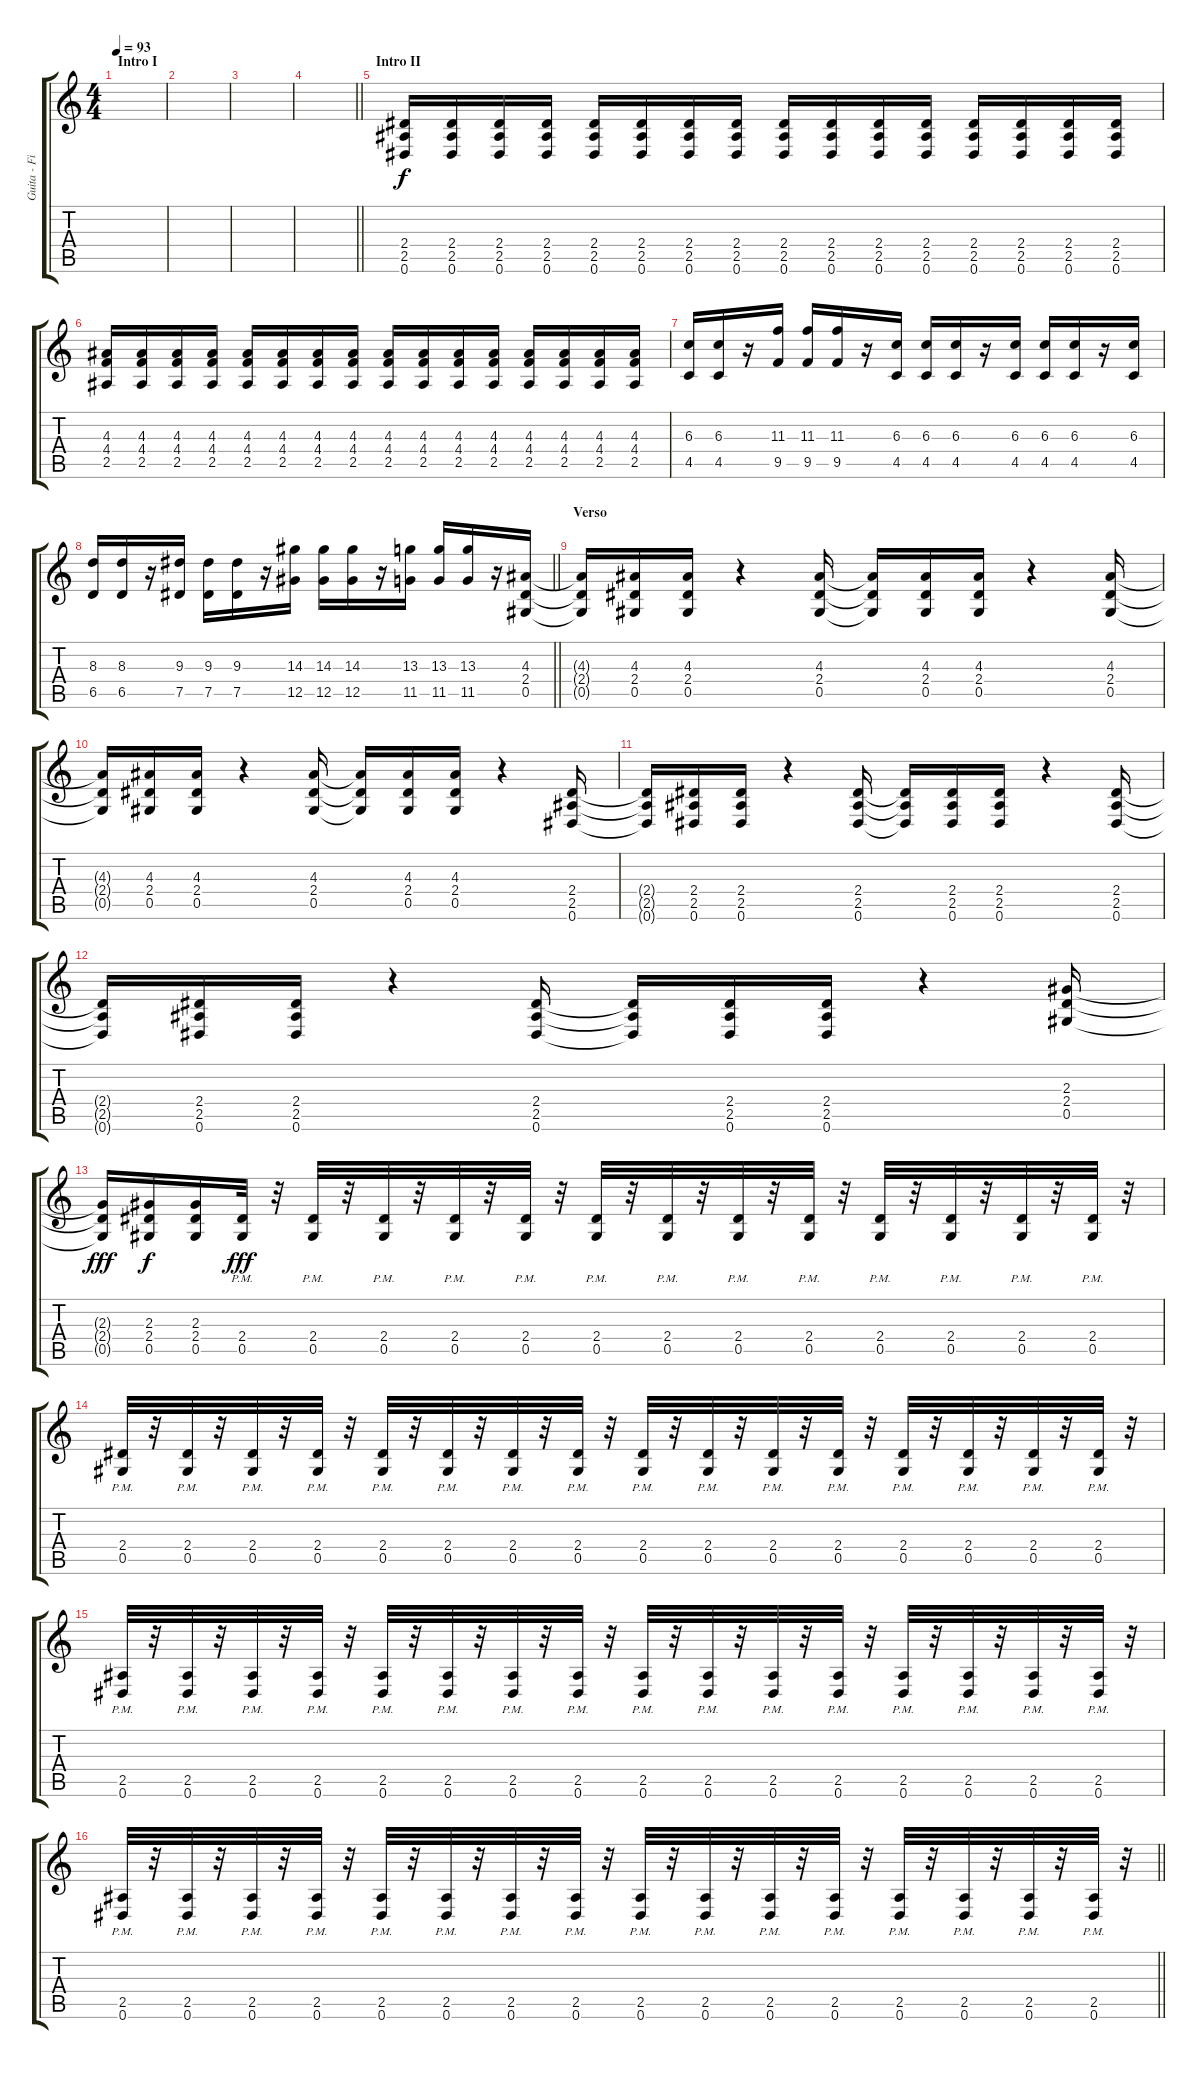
\track ("Guita - Fi" "Guita - Fi") {instrument overdrivenguitar}
\staff {score tabs}
\tuning (Eb4 Bb3 Gb3 Db3 Ab2 Eb2) {hide}
\ts (4 4)
\section ("" "Intro I")
\tempo 93
\clef g2
\ks c
|
|
|
\barLineRight lightlight
|
\section ("" "Intro II")
(2.4 2.5 0.6).16 (2.4 2.5 0.6).16 (2.4 2.5 0.6).16 (2.4 2.5 0.6).16 (2.4 2.5 0.6).16 (2.4 2.5 0.6).16 (2.4 2.5 0.6).16 (2.4 2.5 0.6).16 (2.4 2.5 0.6).16 (2.4 2.5 0.6).16 (2.4 2.5 0.6).16 (2.4 2.5 0.6).16 (2.4 2.5 0.6).16 (2.4 2.5 0.6).16 (2.4 2.5 0.6).16 (2.4 2.5 0.6).16 |
(4.3 4.4 2.5).16 (4.3 4.4 2.5).16 (4.3 4.4 2.5).16 (4.3 4.4 2.5).16 (4.3 4.4 2.5).16 (4.3 4.4 2.5).16 (4.3 4.4 2.5).16 (4.3 4.4 2.5).16 (4.3 4.4 2.5).16 (4.3 4.4 2.5).16 (4.3 4.4 2.5).16 (4.3 4.4 2.5).16 (4.3 4.4 2.5).16 (4.3 4.4 2.5).16 (4.3 4.4 2.5).16 (4.3 4.4 2.5).16 |
(6.3 4.5).16 (6.3 4.5).16 r.16 (11.3 9.5).16 (11.3 9.5).16 (11.3 9.5).16 r.16 (6.3 4.5).16 (6.3 4.5).16 (6.3 4.5).16 r.16 (6.3 4.5).16 (6.3 4.5).16 (6.3 4.5).16 r.16 (6.3 4.5).16 |
\barLineRight lightlight
(8.3 6.5).16 (8.3 6.5).16 r.16 (9.3 7.5).16 (9.3 7.5).16 (9.3 7.5).16 r.16 (14.3 12.5).16 (14.3 12.5).16 (14.3 12.5).16 r.16 (13.3 11.5).16 (13.3 11.5).16 (13.3 11.5).16 r.16 (4.3 2.4 0.5).16 |
\section ("" "Verso")
(4.3{t} 2.4{t} 0.5{t}).16 (4.3 2.4 0.5).16 (4.3 2.4 0.5).16 r.4 (4.3 2.4 0.5).16 (4.3{t} 2.4{t} 0.5{t}).16 (4.3 2.4 0.5).16 (4.3 2.4 0.5).16 r.4 (4.3 2.4 0.5).16 |
(4.3{t} 2.4{t} 0.5{t}).16 (4.3 2.4 0.5).16 (4.3 2.4 0.5).16 r.4 (4.3 2.4 0.5).16 (4.3{t} 2.4{t} 0.5{t}).16 (4.3 2.4 0.5).16 (4.3 2.4 0.5).16 r.4 (2.4 2.5 0.6).16 |
(2.4{t} 2.5{t} 0.6{t}).16 (2.4 2.5 0.6).16 (2.4 2.5 0.6).16 r.4 (2.4 2.5 0.6).16 (2.4{t} 2.5{t} 0.6{t}).16 (2.4 2.5 0.6).16 (2.4 2.5 0.6).16 r.4 (2.4 2.5 0.6).16 |
(2.4{t} 2.5{t} 0.6{t}).16 (2.4 2.5 0.6).16 (2.4 2.5 0.6).16 r.4 (2.4 2.5 0.6).16 (2.4{t} 2.5{t} 0.6{t}).16 (2.4 2.5 0.6).16 (2.4 2.5 0.6).16 r.4 (2.3 2.4 0.5).16 |
(2.3{t} 2.4{t} 0.5{t}).16{dy fff} (2.3 2.4 0.5).16{dy f} (2.3 2.4 0.5).16 (2.4{pm} 0.5{pm}).32{dy fff} r.32 (2.4{pm} 0.5{pm}).32 r.32 (2.4{pm} 0.5{pm}).32 r.32 (2.4{pm} 0.5{pm}).32 r.32 (2.4{pm} 0.5{pm}).32 r.32 (2.4{pm} 0.5{pm}).32 r.32 (2.4{pm} 0.5{pm}).32 r.32 (2.4{pm} 0.5{pm}).32 r.32 (2.4{pm} 0.5{pm}).32 r.32 (2.4{pm} 0.5{pm}).32 r.32 (2.4{pm} 0.5{pm}).32 r.32 (2.4{pm} 0.5{pm}).32 r.32 (2.4{pm} 0.5{pm}).32 r.32 |
(2.4{pm} 0.5{pm}).32 r.32 (2.4{pm} 0.5{pm}).32 r.32 (2.4{pm} 0.5{pm}).32 r.32 (2.4{pm} 0.5{pm}).32 r.32 (2.4{pm} 0.5{pm}).32 r.32 (2.4{pm} 0.5{pm}).32 r.32 (2.4{pm} 0.5{pm}).32 r.32 (2.4{pm} 0.5{pm}).32 r.32 (2.4{pm} 0.5{pm}).32 r.32 (2.4{pm} 0.5{pm}).32 r.32 (2.4{pm} 0.5{pm}).32 r.32 (2.4{pm} 0.5{pm}).32 r.32 (2.4{pm} 0.5{pm}).32 r.32 (2.4{pm} 0.5{pm}).32 r.32 (2.4{pm} 0.5{pm}).32 r.32 (2.4{pm} 0.5{pm}).32 r.32 |
(2.5{pm} 0.6{pm}).32 r.32 (2.5{pm} 0.6{pm}).32 r.32 (2.5{pm} 0.6{pm}).32 r.32 (2.5{pm} 0.6{pm}).32 r.32 (2.5{pm} 0.6{pm}).32 r.32 (2.5{pm} 0.6{pm}).32 r.32 (2.5{pm} 0.6{pm}).32 r.32 (2.5{pm} 0.6{pm}).32 r.32 (2.5{pm} 0.6{pm}).32 r.32 (2.5{pm} 0.6{pm}).32 r.32 (2.5{pm} 0.6{pm}).32 r.32 (2.5{pm} 0.6{pm}).32 r.32 (2.5{pm} 0.6{pm}).32 r.32 (2.5{pm} 0.6{pm}).32 r.32 (2.5{pm} 0.6{pm}).32 r.32 (2.5{pm} 0.6{pm}).32 r.32 |
\barLineRight lightlight
(2.5{pm} 0.6{pm}).32 r.32 (2.5{pm} 0.6{pm}).32 r.32 (2.5{pm} 0.6{pm}).32 r.32 (2.5{pm} 0.6{pm}).32 r.32 (2.5{pm} 0.6{pm}).32 r.32 (2.5{pm} 0.6{pm}).32 r.32 (2.5{pm} 0.6{pm}).32 r.32 (2.5{pm} 0.6{pm}).32 r.32 (2.5{pm} 0.6{pm}).32 r.32 (2.5{pm} 0.6{pm}).32 r.32 (2.5{pm} 0.6{pm}).32 r.32 (2.5{pm} 0.6{pm}).32 r.32 (2.5{pm} 0.6{pm}).32 r.32 (2.5{pm} 0.6{pm}).32 r.32 (2.5{pm} 0.6{pm}).32 r.32 (2.5{pm} 0.6{pm}).32 r.32
